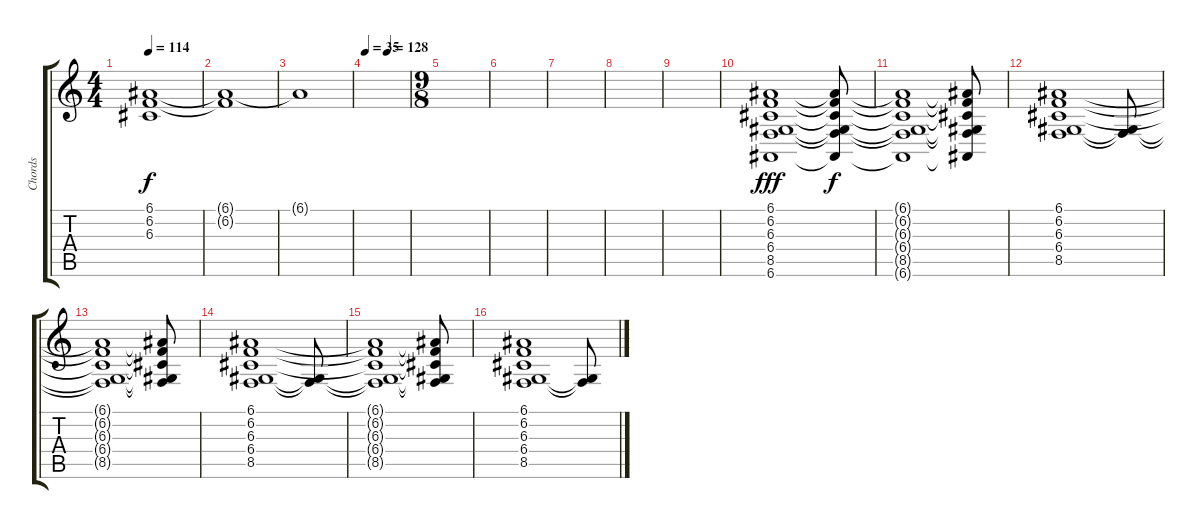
\track ("Chords" "Chords") {instrument pad7halo}
\staff {score tabs}
\tuning (E4 B3 G3 D3 A2 E2) {hide}
\ts (4 4)
\tempo 114
\clef g2
\ks c
(6.1{t} 6.2{t} 6.3{t}).1{dy f} |
(6.1{t} 6.2{t}).1 |
6.1{t}.1 |
\tempo 35
\tempo (128 0.5)
|
\ts (9 8)
|
|
|
|
|
(6.1 6.2 6.3 6.4 8.5 6.6).1{dy fff} (6.1{t} 6.2{t} 6.3{t} 6.4{t} 8.5{t} 6.6{t}).8{dy f} |
(6.1{t} 6.2{t} 6.3{t} 6.4{t} 8.5{t} 6.6{t}).1 (6.1{t} 6.2{t} 6.3{t} 6.4{t} 8.5{t} 6.6{t}).8 |
(6.1 6.2 6.3 6.4 8.5).1 (6.4{t} 8.5{t}).8 |
(6.1{t} 6.2{t} 6.3{t} 6.4{t} 8.5{t}).1 (6.1{t} 6.2{t} 6.3{t} 6.4{t} 8.5{t}).8 |
(6.1 6.2 6.3 6.4 8.5).1 (6.4{t} 8.5{t}).8 |
(6.1{t} 6.2{t} 6.3{t} 6.4{t} 8.5{t}).1 (6.1{t} 6.2{t} 6.3{t} 6.4{t} 8.5{t}).8 |
(6.1 6.2 6.3 6.4 8.5).1 (6.4{t} 8.5{t}).8
